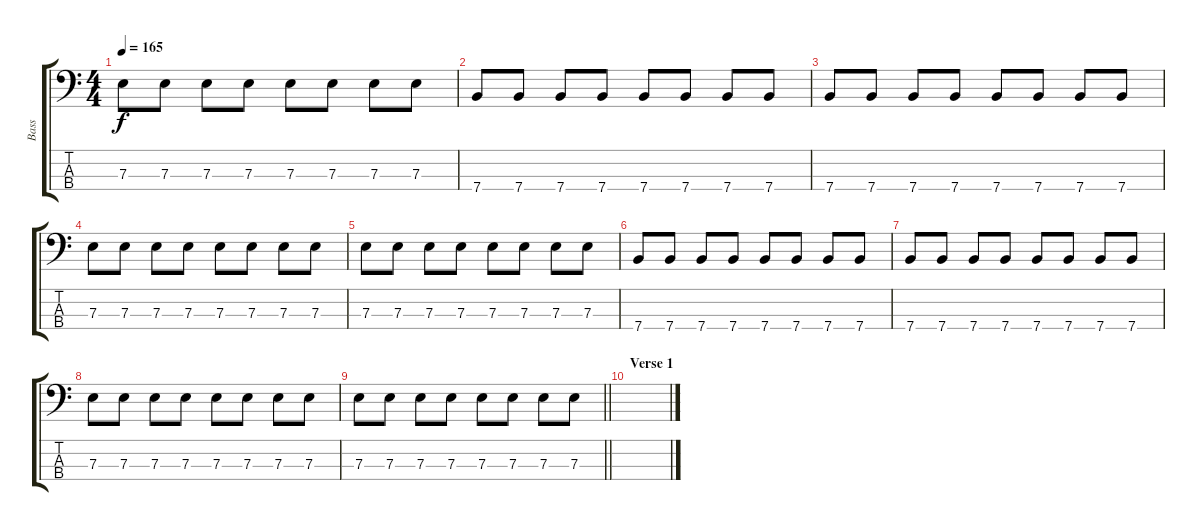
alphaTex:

\track ("Bass" "Bass") {instrument electricbasspick}
\staff {score tabs}
\tuning (G2 D2 A1 E1) {hide}
\ts (4 4)
\tempo 165
\clef f4
\ks c
7.3.8{dy f} 7.3.8 7.3.8 7.3.8 7.3.8 7.3.8 7.3.8 7.3.8 |
7.4.8 7.4.8 7.4.8 7.4.8 7.4.8 7.4.8 7.4.8 7.4.8 |
7.4.8 7.4.8 7.4.8 7.4.8 7.4.8 7.4.8 7.4.8 7.4.8 |
7.3.8 7.3.8 7.3.8 7.3.8 7.3.8 7.3.8 7.3.8 7.3.8 |
7.3.8 7.3.8 7.3.8 7.3.8 7.3.8 7.3.8 7.3.8 7.3.8 |
7.4.8 7.4.8 7.4.8 7.4.8 7.4.8 7.4.8 7.4.8 7.4.8 |
7.4.8 7.4.8 7.4.8 7.4.8 7.4.8 7.4.8 7.4.8 7.4.8 |
7.3.8 7.3.8 7.3.8 7.3.8 7.3.8 7.3.8 7.3.8 7.3.8 |
\barLineRight lightlight
7.3.8 7.3.8 7.3.8 7.3.8 7.3.8 7.3.8 7.3.8 7.3.8 |
\section ("" "Verse 1")
